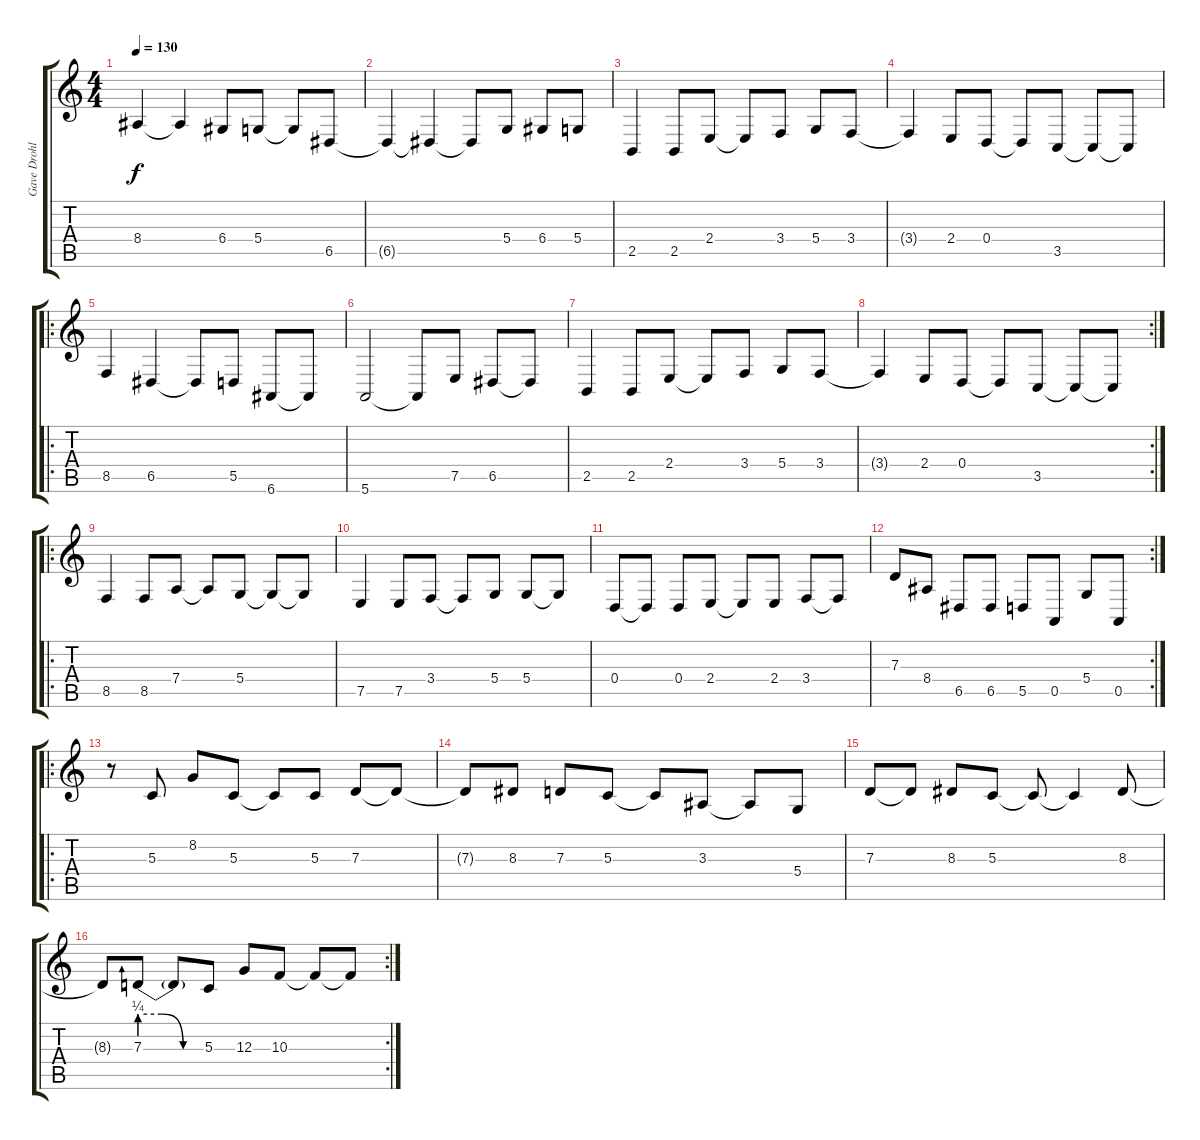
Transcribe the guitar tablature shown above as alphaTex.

\track ("Gave Drohl" "Gave Drohl") {instrument lead1square}
\staff {score tabs}
\tuning (E4 B3 G3 D3 A2 E2) {hide}
\ts (4 4)
\tempo 130
\clef g2
\ks c
8.4.4{dy f instrument lead1square} 8.4{t}.4 6.4.8 5.4.8 5.4{t}.8 6.5.8 |
6.5{t}.4 6.5{t}.4 6.5{t}.8 5.4.8 6.4.8 5.4.8 |
2.5.4 2.5.8 2.4.8 2.4{t}.8 3.4.8 5.4.8 3.4.8 |
3.4{t}.4 2.4.8 0.4.8 0.4{t}.8 3.5.8 3.5{t}.8 3.5{t}.8 |
\ro
8.5.4 6.5.4 6.5{t}.8 5.5.8 6.6.8 6.6{t}.8 |
5.6.2 5.6{t}.8 7.5.8 6.5.8 6.5{t}.8 |
2.5.4 2.5.8 2.4.8 2.4{t}.8 3.4.8 5.4.8 3.4.8 |
\rc 2
3.4{t}.4 2.4.8 0.4.8 0.4{t}.8 3.5.8 3.5{t}.8 3.5{t}.8 |
\ro
8.5.4 8.5.8 7.4.8 7.4{t}.8 5.4.8 5.4{t}.8 5.4{t}.8 |
7.5.4 7.5.8 3.4.8 3.4{t}.8 5.4.8 5.4.8 5.4{t}.8 |
0.4.8 0.4{t}.8 0.4.8 2.4.8 2.4{t}.8 2.4.8 3.4.8 3.4{t}.8 |
\rc 2
7.3.8 8.4.8 6.5.8 6.5.8 5.5.8 0.5.8 5.4.8 0.5.8 |
\ro
r.8 5.3.8 8.2.8 5.3.8 5.3{t}.8 5.3.8 7.3.8 7.3{t}.8 |
7.3{t}.8 8.3.8 7.3.8 5.3.8 5.3{t}.8 3.3.8 3.3{t}.8 5.4.8 |
7.3.8 7.3{t}.8 8.3.8 5.3.8 5.3{t}.8 5.3{t}.4 8.3.8 |
\rc 2
8.3{t}.8 7.3{be (custom 0 1 20 1 40 0 60 0)}.8 7.3{t}.8 5.3.8 12.3.8 10.3.8 10.3{t}.8 10.3{t}.8
